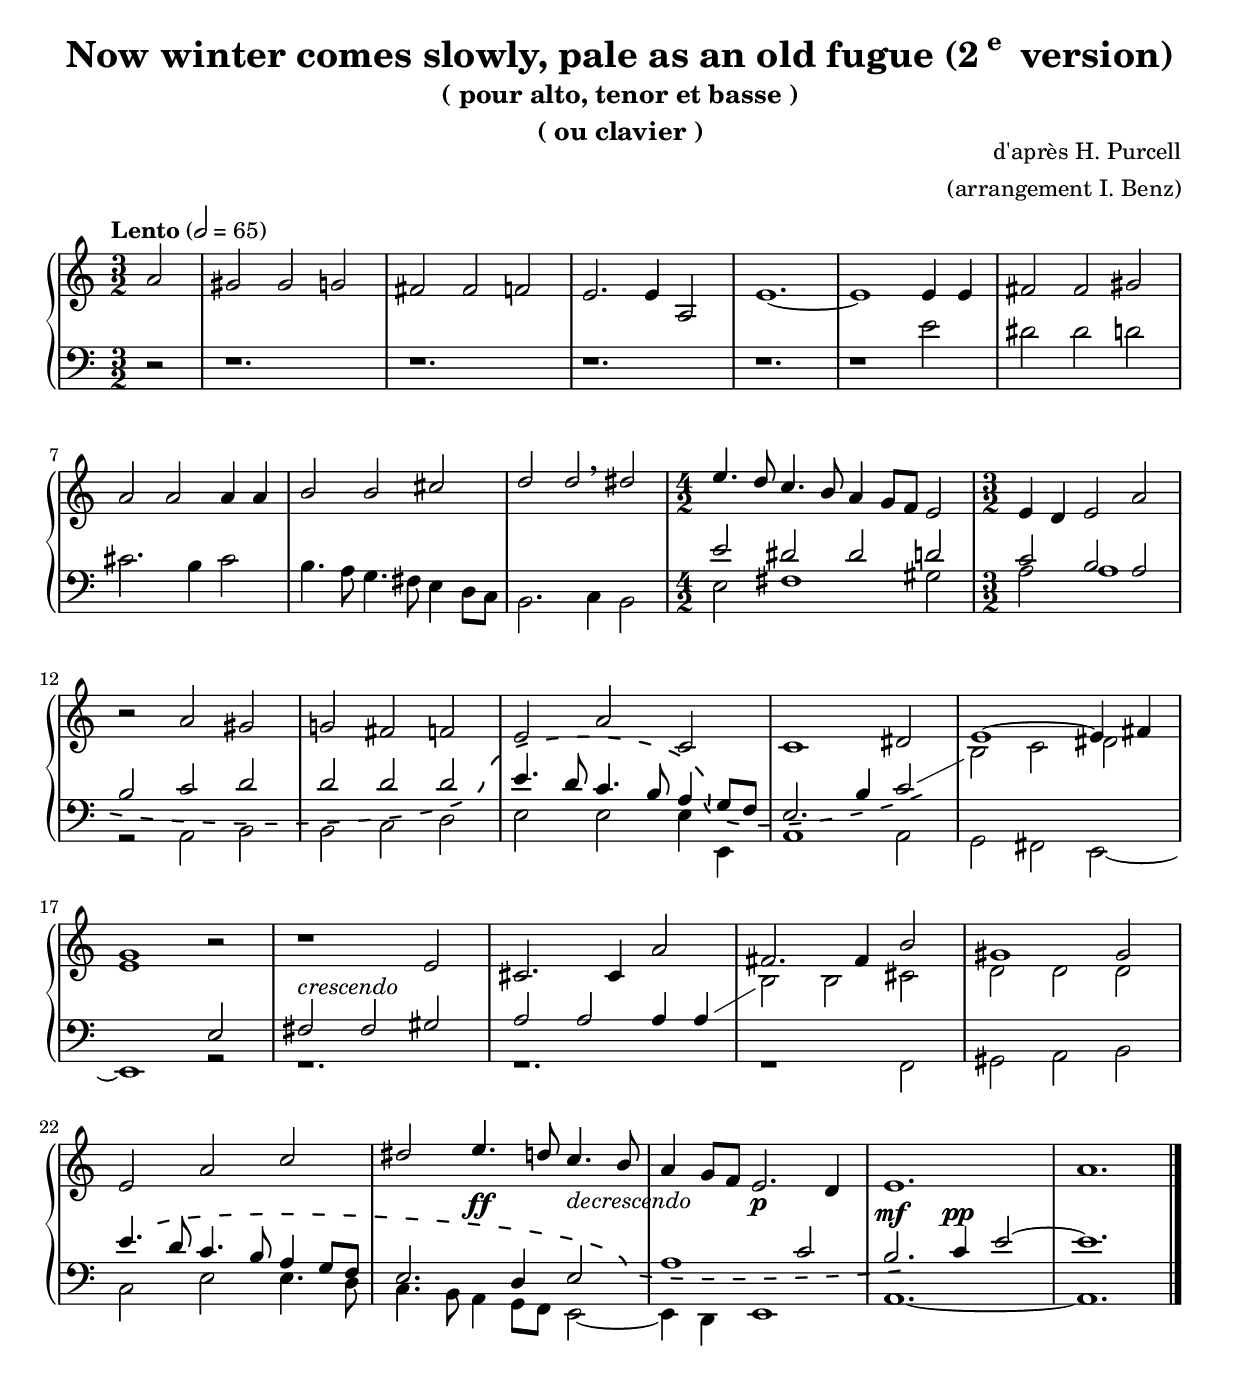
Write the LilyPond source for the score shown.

\include "italiano.ly"
\paper {
        indent = #0
}
\header {
  title = \markup {"Now winter comes slowly, pale as an old fugue (2"\super e " version)"}
  subtitle = \markup { \column { \line {\center-align "( pour alto, tenor et basse )"}
  \line { \center-align "( ou clavier )" } } }
    composer = "d'après H. Purcell"
  arranger = "(arrangement I. Benz)"
}
\score {
\new PianoStaff << \relative do'' \context Staff=haut {
\time 3/2 \key do \major
\tempo Lento 2 = 65
\partial 2 \stemUp  la2 sold sold sol fad fad fa mi2. mi4 la,2 mi'1. ~ mi1 mi4 mi fad2 fad sold \break
la la la4 la si2 si dod re re \breathe red \time 4/2 mi4. re8 do4. si8 la4 sol8 fa mi2 \time 3/2 mi4 re mi2 la \break
r la sold sol! fad fa mi la do, do1 red2 mi1 ^~ mi4 fad \break
sol1 r2 r1 mi2 dod2. dod4 la'2 fad2. fad4 si2 sold1 sold2 \break
mi la do red mi4._\ff re8 do4._\markup \italic decrescendo si8 la4 sol8 fa  mi2._\p re4 mi1. la
  \bar "|." 
}
\relative do' \context Staff=bas  { 
\clef bass
\key do \major
\stemDown r2 r1. r r r r1 mi2 red red re
dod2. si4 dod2 si4. la8 sol4. fad8 mi4 re8 do si2. do4 si2 
<< 
{\stemUp  mi'2 red red re do si la
 si-\markup { \postscript #"0.2 setlinewidth 1 setlinecap [1 2] 1 setdash -2 -1 moveto -4 -2  40 -4 37 3 rcurveto stroke" } 
 do re re re re mi4.-\markup { \postscript #"0.2 setlinewidth 1 setlinecap [1 2] 1 setdash -2 1 moveto -4 6  24 7 20.5 -3 rcurveto stroke" }
 re8 do4. si8 la4 sol8-\markup { \postscript #"0.2 setlinewidth 1 setlinecap [1 2] 1  setdash  -0.8 1 moveto -4 -8  22 -2 22 0 rcurveto stroke" }
 fa mi2. si'4 do2 \once \set followVoice = ##t \change Staff=haut \stemDown  si do red 
 mi1 \change Staff=bas \stemUp mi,2 fad^\markup \italic crescendo fad sold la la la4 la \once \set followVoice = ##t \change Staff=haut \stemDown si2 si dod re re re
 \change Staff=bas \stemUp mi4. re8-\markup { \postscript #"0.2 setlinewidth 1 setlinecap [1 2] 1 setdash -2 2 moveto -4 4  47 2 46 -3 rcurveto stroke" }
 do4. si8 la4 sol8 fa mi2. re4 mi2
 la1-\markup { \postscript #"0.2 setlinewidth 1 setlinecap [1 2] 1 setdash -3 -1 moveto -4 -2  27 -1 27 0 rcurveto stroke" }
 do2 si2.^\mf do4^\pp mi2 ^~ mi1.
  
}
  \\
  
  { mi,2 fad1 sold2 la la1
r2 \stemDown la, si si do re mi mi mi4 mi, la1 la2 sol fad mi _~ mi1 r2
r1. r1. r1 fa2 sold la si do mi mi4. re8 do4. si8 la4 sol8 fa mi2 _~ mi4 re mi1 la1. _~ la }

>>


}
>>
\layout { }

  \midi {
    \context {
      \Score
      tempoWholesPerMinute = #(ly:make-moment 65 2)
      }
    }

}
